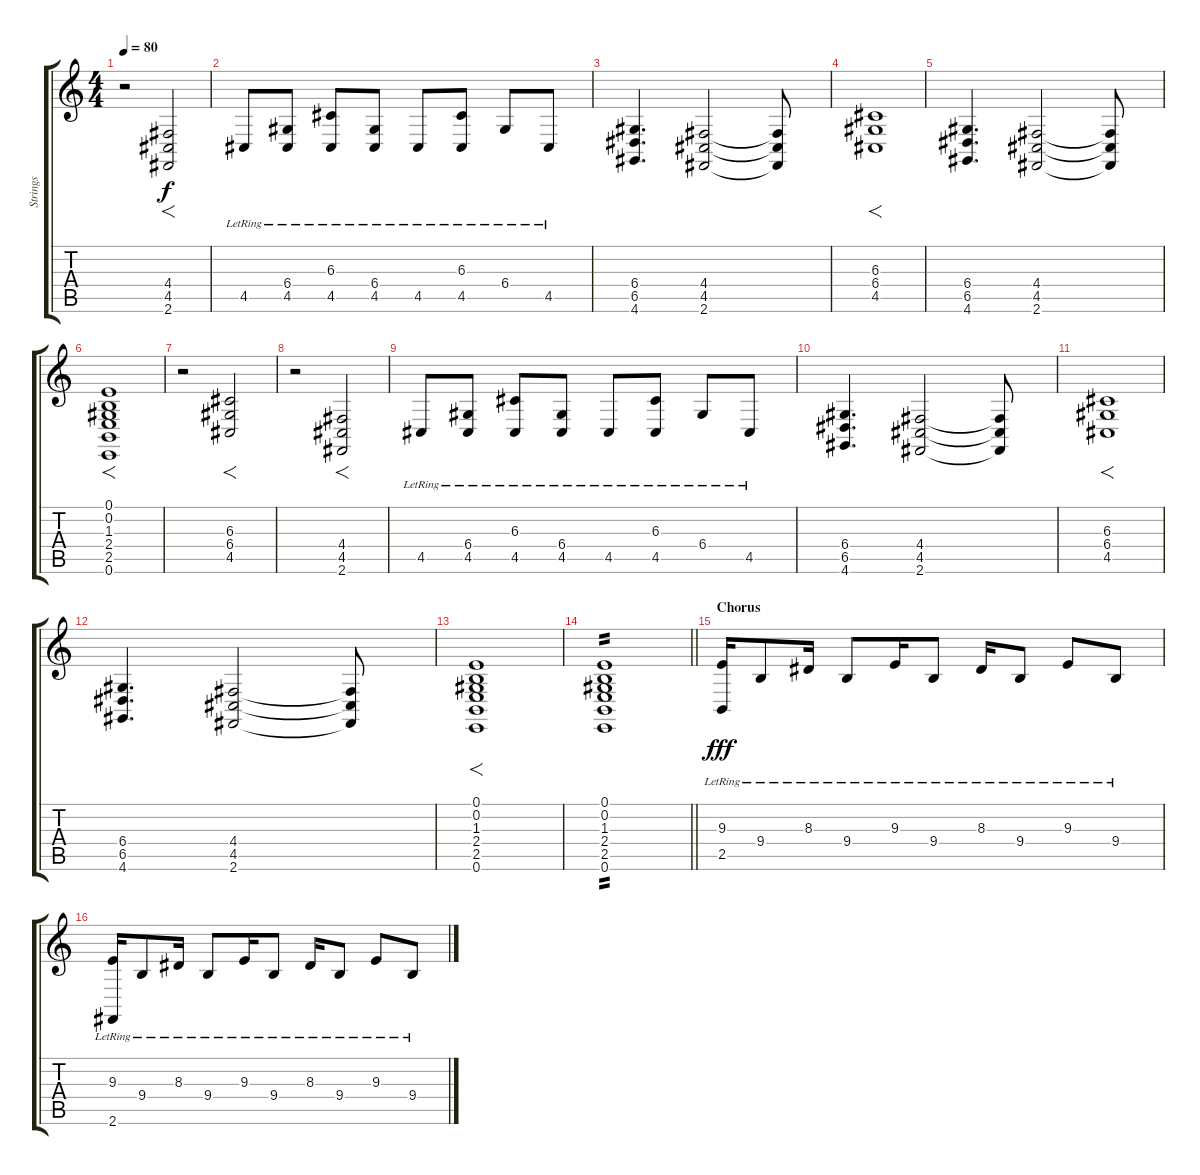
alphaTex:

\track ("Strings" "Strings") {instrument stringensemble1}
\staff {score tabs}
\tuning (E4 B3 G3 D3 A2 E2) {hide}
\ts (4 4)
\tempo 80
\clef g2
\ks c
r.2{dy f} (4.4 4.5 2.6).2{f} |
4.5{lr}.8 (6.4{lr} 4.5{lr}).8 (6.3{lr} 4.5{lr}).8 (6.4{lr} 4.5{lr}).8 4.5{lr}.8 (6.3{lr} 4.5{lr}).8 6.4{lr}.8 4.5{lr}.8 |
(6.4 6.5 4.6).4{d} (4.4 4.5 2.6).2 (4.4{t} 4.5{t} 2.6{t}).8 |
(6.3 6.4 4.5).1{f} |
(6.4 6.5 4.6).4{d} (4.4 4.5 2.6).2 (4.4{t} 4.5{t} 2.6{t}).8 |
(0.1 0.2 1.3 2.4 2.5 0.6).1{f} |
r.2 (6.3 6.4 4.5).2{f} |
r.2 (4.4 4.5 2.6).2{f} |
4.5{lr}.8 (6.4{lr} 4.5{lr}).8 (6.3{lr} 4.5{lr}).8 (6.4{lr} 4.5{lr}).8 4.5{lr}.8 (6.3{lr} 4.5{lr}).8 6.4{lr}.8 4.5{lr}.8 |
(6.4 6.5 4.6).4{d} (4.4 4.5 2.6).2 (4.4{t} 4.5{t} 2.6{t}).8 |
(6.3 6.4 4.5).1{f} |
(6.4 6.5 4.6).4{d} (4.4 4.5 2.6).2 (4.4{t} 4.5{t} 2.6{t}).8 |
(0.1 0.2 1.3 2.4 2.5 0.6).1{f} |
\barLineRight lightlight
(0.1 0.2 1.3 2.4 2.5 0.6).1{tp 2} |
\section ("" "Chorus")
(9.3{lr} 2.5).16{dy fff} 9.4{lr}.8 8.3{lr}.16 9.4{lr}.8 9.3{lr}.16 9.4{lr}.8 8.3{lr}.16 9.4{lr}.8 9.3{lr}.8 9.4{lr}.8 |
(9.3{lr} 2.6).16 9.4{lr}.8 8.3{lr}.16 9.4{lr}.8 9.3{lr}.16 9.4{lr}.8 8.3{lr}.16 9.4{lr}.8 9.3{lr}.8 9.4{lr}.8
